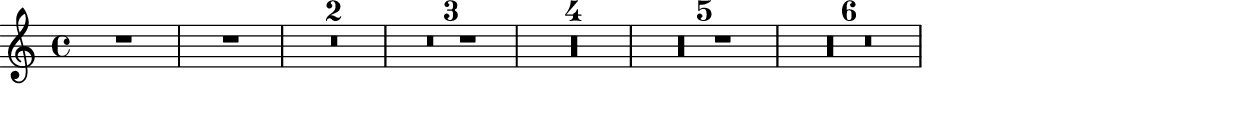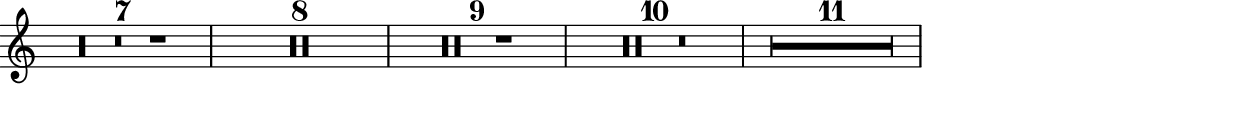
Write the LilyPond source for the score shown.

%% Generated by lilypond-book
%% Options: [exampleindent=10.16\mm,indent=0\mm,line-width=160\mm,paper-height=845.047\pt,paper-width=597.508\pt,papersize='(cons (* 597.508 pt) (* 845.047 pt))]
\include "lilypond-book-preamble.ly"


% ****************************************************************
% Start cut-&-pastable-section
% ****************************************************************

#(ly:set-option 'eps-box-padding 3.000000)



\paper {
  #(set-paper-size '(cons (* 597.508 pt) (* 845.047 pt)))
  indent = 0\mm
  line-width = 160\mm
  % offset the left padding, also add 1mm as lilypond creates cropped
  % images with a little space on the right
  line-width = #(- line-width (* mm  3.000000) (* mm 1))
}

\layout {
  
}




% ****************************************************************
% ly snippet:
% ****************************************************************
\sourcefilename "/lilypond-2.25.15/input/regression/mm-rests2.ly"
\sourcefileline 0

\version "2.16.0"

\header{
  texidoc="
If @code{Score.skipBars} is set,
the signs for four, two, and one measure rest are combined to
produce the graphical representation of rests for up to 10 bars.
The number of bars will be written above the sign.
"
}

thenotes =  \relative cis' {
  \set Score.skipBars = ##t
  \time 4/4
  R1 |
  R1*1 |
  R1*2 |
  R1*3 |
  R1*4 |
  R1*5 |
  R1*6 |
  R1*7 |
  R1*8 |
  R1*9 |
  R1*10 |
  R1*11 | 
}

<< \context Staff \thenotes

 >>





% ****************************************************************
% end ly snippet
% ****************************************************************
